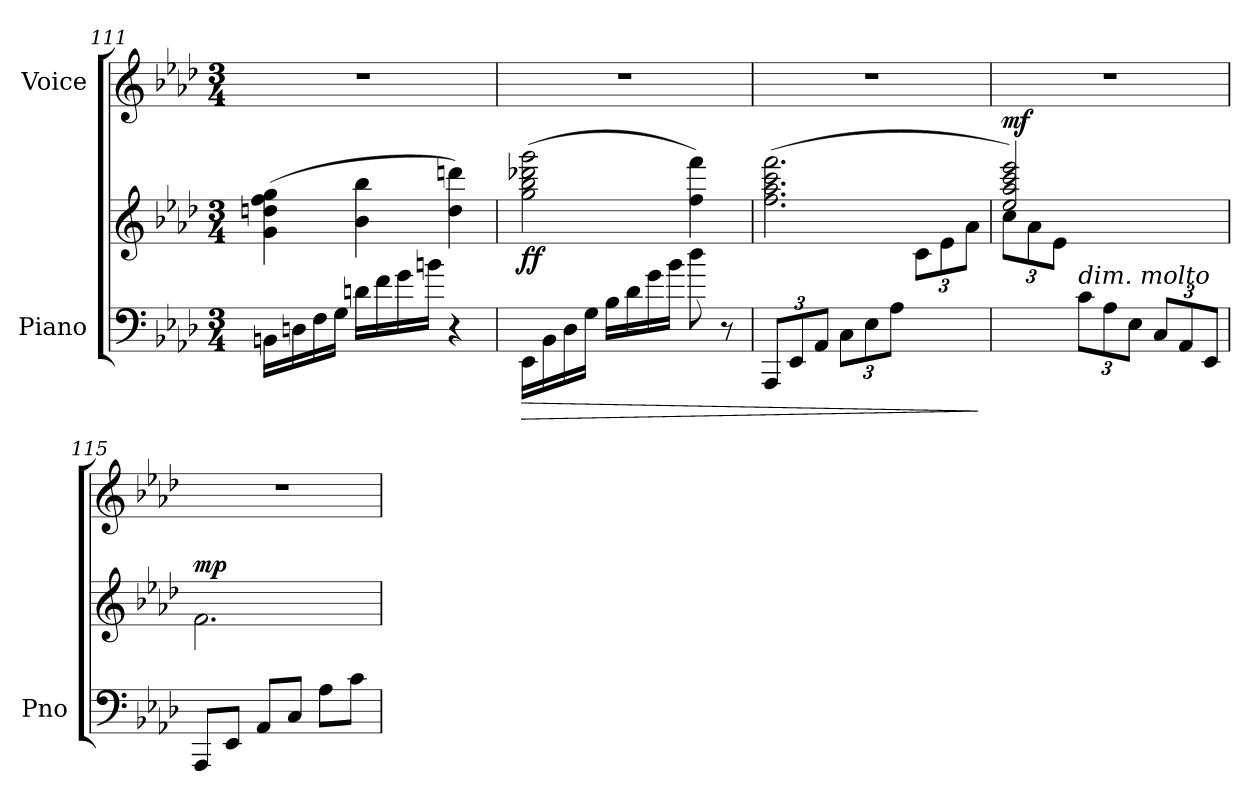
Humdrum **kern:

**kern	**kern	**dynam	**kern
*part2	*part2	*part2	*part1
*staff3	*staff2	*staff2/3	*staff1
*I"Piano	*	*	*I"Voice
*I'Pno	*	*	*
*clefF4	*clefG2	*	*clefG2
*k[b-e-a-d-]	*k[b-e-a-d-]	*	*k[b-e-a-d-]
*M3/4	*M3/4	*	*M3/4
=111	=111	=111	=111
16BBn\LL	(>4g\ 4ddn\ 4ff\ 4gg\	.	2.r
16Dn\	.	.	.
16F\	.	.	.
16G\JJ	.	.	.
16dn\LL	4b-\ 4bb-\	.	.
16f\	.	.	.
16g\	.	.	.
16bn\JJ	.	.	.
4r	4dd\ 4dddn\)	.	.
!!LO:LB:g=z
=112	=112	=112	=112
!	!	!LO:HP:b=2	!
!	!	!LO:DY:n=1:b	!
16EE-\LL	(>2gg\ 2bb-\ 2ddd-X\ 2ggg\	> ff	2.r
16BB-\	.	.	.
16D-\	.	.	.
16G\JJ	.	.	.
16B-\LL	.	.	.
16d-\	.	.	.
16g\	.	.	.
16b-\JJ	.	.	.
8dd-\	4ff\ 4fff\)	.	.
8r	.	.	.
=113	=113	=113	=113
*Xbrackettup	*	*	*
*	*^	*	*
12AAA-/L	(>2.ff\ 2.aa-\ 2.ccc\ 2.fff\	2ryy	.	2.r
12EE-/	.	.	.	.
12AA-/J	.	.	.	.
12C\L	.	.	.	.
12E-\	.	.	.	.
12A-\J	.	.	.	.
*	*	*Xbrackettup	*	*
4ryy	.	12c\L	.	.
.	.	12e-\	.	.
.	.	12a-\J	.	.
*	*v	*v	*	*
.	.	]	.
=114	=114	=114	=114
*	*^	*	*
!	!	!	!LO:DY:a	!
4ryy	2ee-/ 2aa-/ 2ccc/ 2eee-/)	12cc\L	mf	2.r
.	.	12a-\	.	.
.	.	12e-\J	.	.
!LO:TX:a:i:t=dim. molto	!	!	!	!
12c\L	.	2ryy	.	.
12A-\	.	.	.	.
12E-\J	.	.	.	.
12C/L	4ryy	.	.	.
12AA-/	.	.	.	.
12EE-/J	.	.	.	.
*	*v	*v	*	*
!!LO:LB:g=z
=115	=115	=115	=115
!	!	!LO:DY:a	!
8AAA-/L	2.f\	mp	2.r
8EE-/J	.	.	.
8AA-/L	.	.	.
8C/J	.	.	.
8A-\L	.	.	.
8c\J	.	.	.
=	=	=	=
*-	*-	*-	*-
